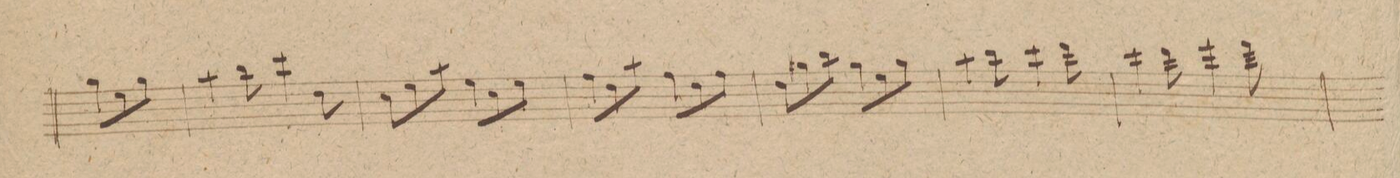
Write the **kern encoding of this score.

**kern	**dynam
*I"Violino	*
*clefG2	*
*k[]	*
*M6/8	*
8gg#\L	.
8ee\	.
8gg#\J	.
=114	=114
4aa\	.
8bb\	.
4ccc\	.
8dd\	.
=115	=115
8cc\L	.
8ee\	.
8aa\J	.
8ee\L	.
8cc\	.
8ee\J	.
=116	=116
8ff\L	.
8dd\	.
8aa\J	.
8ff\L	.
8dd\	.
8ff\J	.
=117	=117
8dd\L	.
8gg#X\	.
8bb\J	.
8gg#\L	.
8ee\	.
8gg#\J	.
=118	=118
4aa\	.
8bb\	.
4ccc\	.
8ddd\	.
=119	=119
4ccc\	.
8ddd\	.
4eee\	.
8fff\	.
=120	=120
*-	*-
